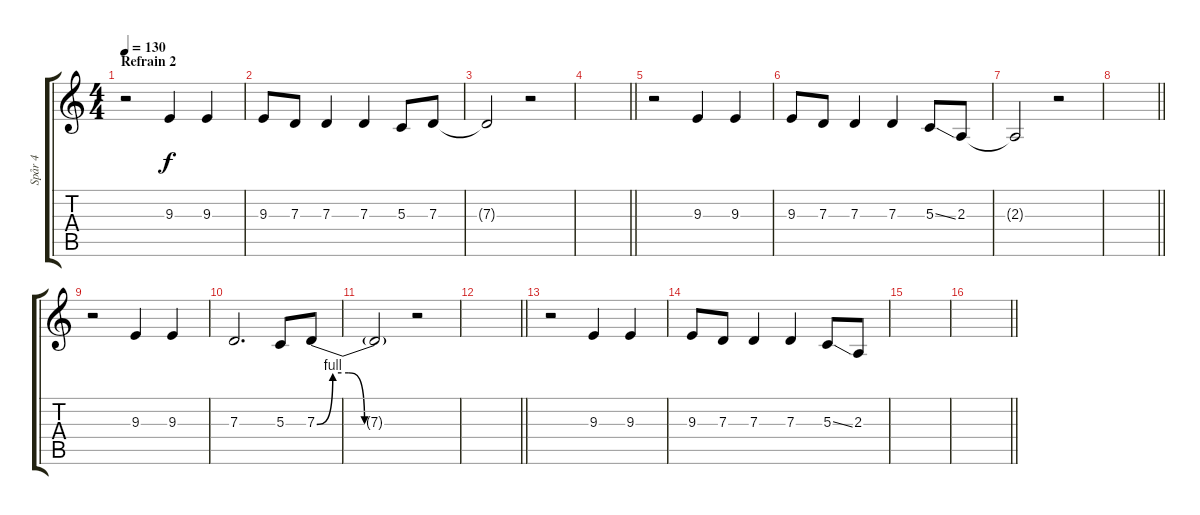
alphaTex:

\track ("Spår 4" "Spår 4") {instrument lead2sawtooth}
\staff {score tabs}
\tuning (E4 B3 G3 D3 A2 E2) {hide}
\ts (4 4)
\section ("" "Refrain 2")
\tempo 130
\clef g2
\ks c
r.2{dy f} 9.3.4 9.3.4 |
9.3.8 7.3.8 7.3.4 7.3.4 5.3.8 7.3.8 |
7.3{t}.2 r.2 |
\barLineRight lightlight
|
r.2 9.3.4 9.3.4 |
9.3.8 7.3.8 7.3.4 7.3.4 5.3{ss}.8 2.3.8 |
2.3{t}.2 r.2 |
\barLineRight lightlight
|
r.2 9.3.4 9.3.4 |
7.3.2{d} 5.3.8 7.3{be (custom 0 0 10 4 20 4 30 0 60 0)}.8 |
7.3{t}.2 r.2 |
\barLineRight lightlight
|
r.2 9.3.4 9.3.4 |
9.3.8 7.3.8 7.3.4 7.3.4 5.3{ss}.8 2.3.8 |
|
\barLineRight lightlight
